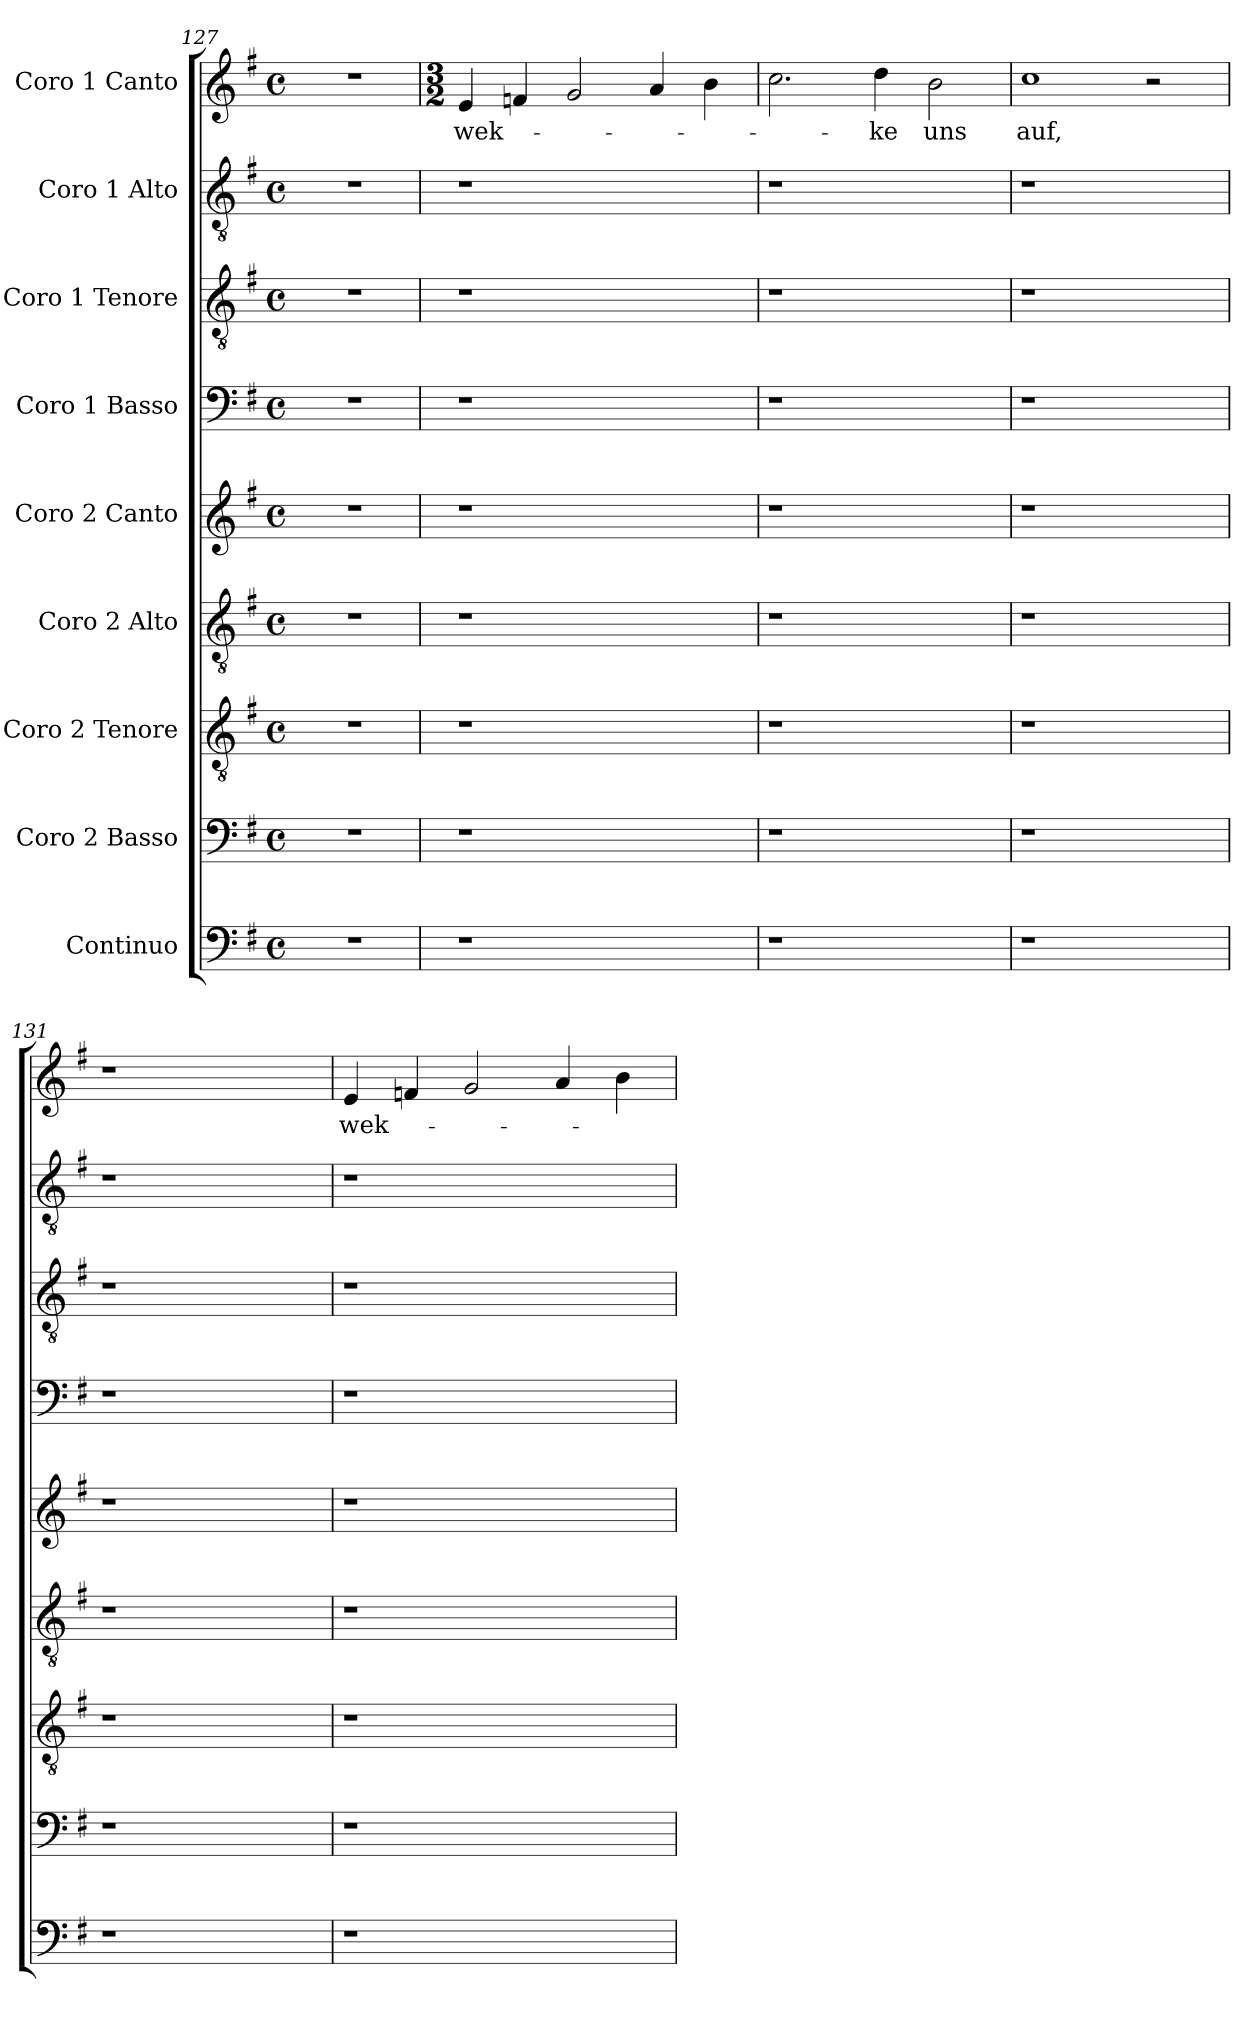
**kern	**kern	**kern	**kern	**kern	**kern	**kern	**kern	**kern	**text
*part9	*part8	*part7	*part6	*part5	*part4	*part3	*part2	*part1	*part1
*staff9	*staff8	*staff7	*staff6	*staff5	*staff4	*staff3	*staff2	*staff1	*staff1
*I"Continuo	*I"Coro 2  Basso	*I"Coro 2  Tenore	*I"Coro 2  Alto	*I"Coro 2  Canto	*I"Coro 1  Basso	*I"Coro 1  Tenore	*I"Coro 1  Alto	*I"Coro 1  Canto	*
*clefF4	*clefF4	*clefGv2	*clefGv2	*clefG2	*clefF4	*clefGv2	*clefGv2	*clefG2	*
*k[f#]	*k[f#]	*k[f#]	*k[f#]	*k[f#]	*k[f#]	*k[f#]	*k[f#]	*k[f#]	*
*G:	*G:	*G:	*G:	*G:	*G:	*G:	*G:	*G:	*
*M4/4	*M4/4	*M4/4	*M4/4	*M4/4	*M4/4	*M4/4	*M4/4	*M4/4	*
*met(c)	*met(c)	*met(c)	*met(c)	*met(c)	*met(c)	*met(c)	*met(c)	*met(c)	*
=127	=127	=127	=127	=127	=127	=127	=127	=127	=127
1r	1r	1r	1r	1r	1r	1r	1r	1r	.
=128	=128	=128	=128	=128	=128	=128	=128	=128	=128
*	*	*	*	*	*	*	*	*M3/2	*
!	!	!	!	!	!	!	!	!	!LO:LY:b:cj
1r	1r	1r	1r	1r	1r	1r	1r	4e/	wek-
.	.	.	.	.	.	.	.	4fn/	.
.	.	.	.	.	.	.	.	2g/	.
2ryy	2ryy	2ryy	2ryy	2ryy	2ryy	2ryy	2ryy	4a/	.
.	.	.	.	.	.	.	.	4b\	.
!!LO:LB:g=z
=129	=129	=129	=129	=129	=129	=129	=129	=129	=129
1r	1r	1r	1r	1r	1r	1r	1r	2.cc\	.
!	!	!	!	!	!	!	!	!	!LO:LY:b:cj
.	.	.	.	.	.	.	.	4dd\	-ke
!	!	!	!	!	!	!	!	!	!LO:LY:b:cj
2ryy	2ryy	2ryy	2ryy	2ryy	2ryy	2ryy	2ryy	2b\	uns
=130	=130	=130	=130	=130	=130	=130	=130	=130	=130
!	!	!	!	!	!	!	!	!	!LO:LY:b:cj
1r	1r	1r	1r	1r	1r	1r	1r	1cc	auf,
2ryy	2ryy	2ryy	2ryy	2ryy	2ryy	2ryy	2ryy	2r	.
=131	=131	=131	=131	=131	=131	=131	=131	=131	=131
!	!	!	!	!	!	!	!	!LO:N:vis=1	!
1r	1r	1r	1r	1r	1r	1r	1r	1.r	.
2ryy	2ryy	2ryy	2ryy	2ryy	2ryy	2ryy	2ryy	.	.
=132	=132	=132	=132	=132	=132	=132	=132	=132	=132
!	!	!	!	!	!	!	!	!	!LO:LY:b:cj
1r	1r	1r	1r	1r	1r	1r	1r	4e/	wek-
.	.	.	.	.	.	.	.	4fn/	.
.	.	.	.	.	.	.	.	2g/	.
2ryy	2ryy	2ryy	2ryy	2ryy	2ryy	2ryy	2ryy	4a/	.
.	.	.	.	.	.	.	.	4b\	.
=	=	=	=	=	=	=	=	=	=
*-	*-	*-	*-	*-	*-	*-	*-	*-	*-
